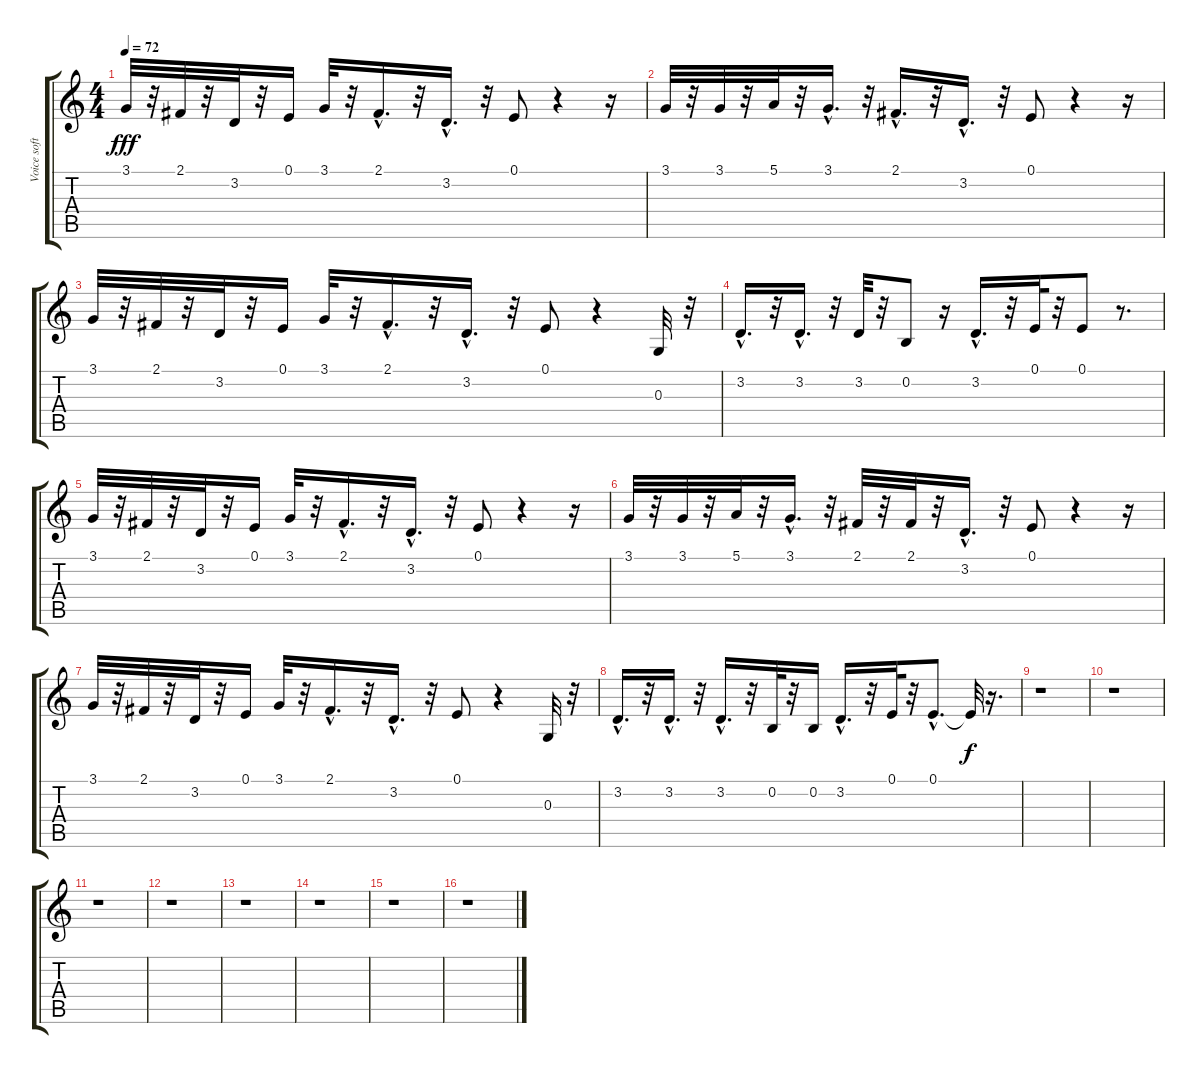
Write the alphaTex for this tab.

\track ("Voice soft" "Voice soft") {instrument churchorgan}
\staff {score tabs}
\tuning (E4 B3 G3 D3 A2 E2) {hide}
\ts (4 4)
\tempo 72
\clef g2
\ks c
3.1.32{dy fff} r.32 2.1.32 r.32 3.2.32 r.32 0.1.16 3.1.32 r.32 2.1{hac}.16{d} r.32 3.2{hac}.16{d} r.32 0.1.8 r.4 r.16 |
3.1.32 r.32 3.1.32 r.32 5.1.32 r.32 3.1{hac}.16{d} r.32 2.1{hac}.16{d} r.32 3.2{hac}.16{d} r.32 0.1.8 r.4 r.16 |
3.1.32 r.32 2.1.32 r.32 3.2.32 r.32 0.1.16 3.1.32 r.32 2.1{hac}.16{d} r.32 3.2{hac}.16{d} r.32 0.1.8 r.4 0.3.32 r.32 |
3.2{hac}.16{d} r.32 3.2{hac}.16{d} r.32 3.2.32 r.32 0.2.8 r.16 3.2{hac}.16{d} r.32 0.1.32 r.32 0.1.8 r.8{d} |
3.1.32 r.32 2.1.32 r.32 3.2.32 r.32 0.1.16 3.1.32 r.32 2.1{hac}.16{d} r.32 3.2{hac}.16{d} r.32 0.1.8 r.4 r.16 |
3.1.32 r.32 3.1.32 r.32 5.1.32 r.32 3.1{hac}.16{d} r.32 2.1.32 r.32 2.1.32 r.32 3.2{hac}.16{d} r.32 0.1.8 r.4 r.16 |
3.1.32 r.32 2.1.32 r.32 3.2.32 r.32 0.1.16 3.1.32 r.32 2.1{hac}.16{d} r.32 3.2{hac}.16{d} r.32 0.1.8 r.4 0.3.32 r.32 |
3.2{hac}.16{d} r.32 3.2{hac}.16{d} r.32 3.2{hac}.16{d} r.32 0.2.32 r.32 0.2.16 3.2{hac}.16{d} r.32 0.1.32 r.32 0.1{hac}.8{d} 0.1{t}.32{dy f} r.16{d} |
r.1 |
r.1 |
r.1 |
r.1 |
r.1 |
r.1 |
r.1 |
r.1
